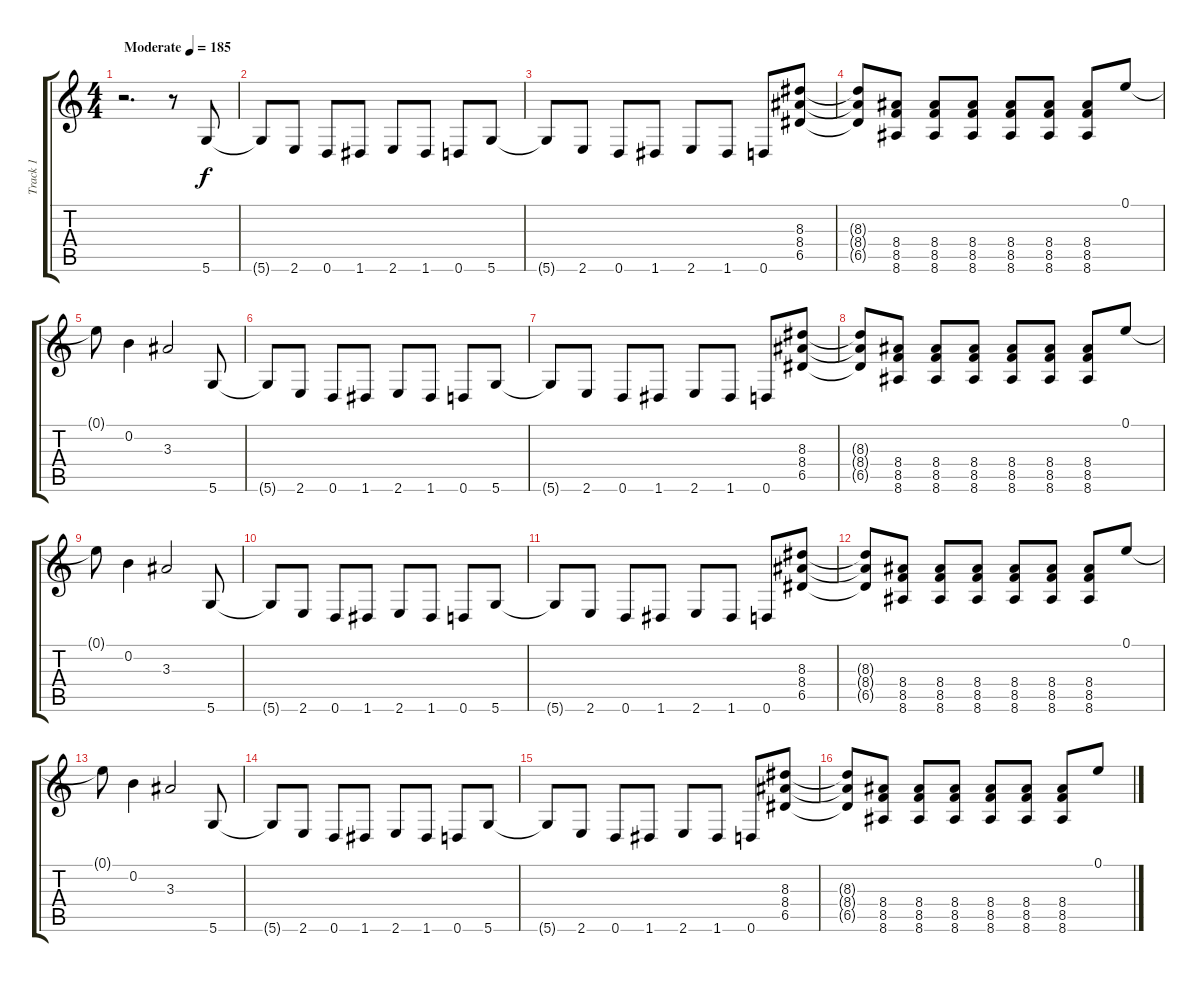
\track ("Track 1" "Track 1") {instrument distortionguitar}
\staff {score tabs}
\tuning (E4 B3 G3 D3 A2 D2) {hide}
\ts (4 4)
\tempo (185 "Moderate")
\clef g2
\ks c
r.2{d dy f instrument distortionguitar} r.8 5.6.8 |
5.6{t}.8 2.6.8 0.6.8 1.6.8 2.6.8 1.6.8 0.6.8 5.6.8 |
5.6{t}.8 2.6.8 0.6.8 1.6.8 2.6.8 1.6.8 0.6.8 (8.3 8.4 6.5).8 |
(8.3{t} 8.4{t} 6.5{t}).8 (8.4 8.5 8.6).8 (8.4 8.5 8.6).8 (8.4 8.5 8.6).8 (8.4 8.5 8.6).8 (8.4 8.5 8.6).8 (8.4 8.5 8.6).8 0.1.8 |
0.1{t}.8 0.2.4 3.3.2 5.6.8 |
5.6{t}.8 2.6.8 0.6.8 1.6.8 2.6.8 1.6.8 0.6.8 5.6.8 |
5.6{t}.8 2.6.8 0.6.8 1.6.8 2.6.8 1.6.8 0.6.8 (8.3 8.4 6.5).8 |
(8.3{t} 8.4{t} 6.5{t}).8 (8.4 8.5 8.6).8 (8.4 8.5 8.6).8 (8.4 8.5 8.6).8 (8.4 8.5 8.6).8 (8.4 8.5 8.6).8 (8.4 8.5 8.6).8 0.1.8 |
0.1{t}.8 0.2.4 3.3.2 5.6.8 |
5.6{t}.8 2.6.8 0.6.8 1.6.8 2.6.8 1.6.8 0.6.8 5.6.8 |
5.6{t}.8 2.6.8 0.6.8 1.6.8 2.6.8 1.6.8 0.6.8 (8.3 8.4 6.5).8 |
(8.3{t} 8.4{t} 6.5{t}).8 (8.4 8.5 8.6).8 (8.4 8.5 8.6).8 (8.4 8.5 8.6).8 (8.4 8.5 8.6).8 (8.4 8.5 8.6).8 (8.4 8.5 8.6).8 0.1.8 |
0.1{t}.8 0.2.4 3.3.2 5.6.8 |
5.6{t}.8 2.6.8 0.6.8 1.6.8 2.6.8 1.6.8 0.6.8 5.6.8 |
5.6{t}.8 2.6.8 0.6.8 1.6.8 2.6.8 1.6.8 0.6.8 (8.3 8.4 6.5).8 |
(8.3{t} 8.4{t} 6.5{t}).8 (8.4 8.5 8.6).8 (8.4 8.5 8.6).8 (8.4 8.5 8.6).8 (8.4 8.5 8.6).8 (8.4 8.5 8.6).8 (8.4 8.5 8.6).8 0.1.8
